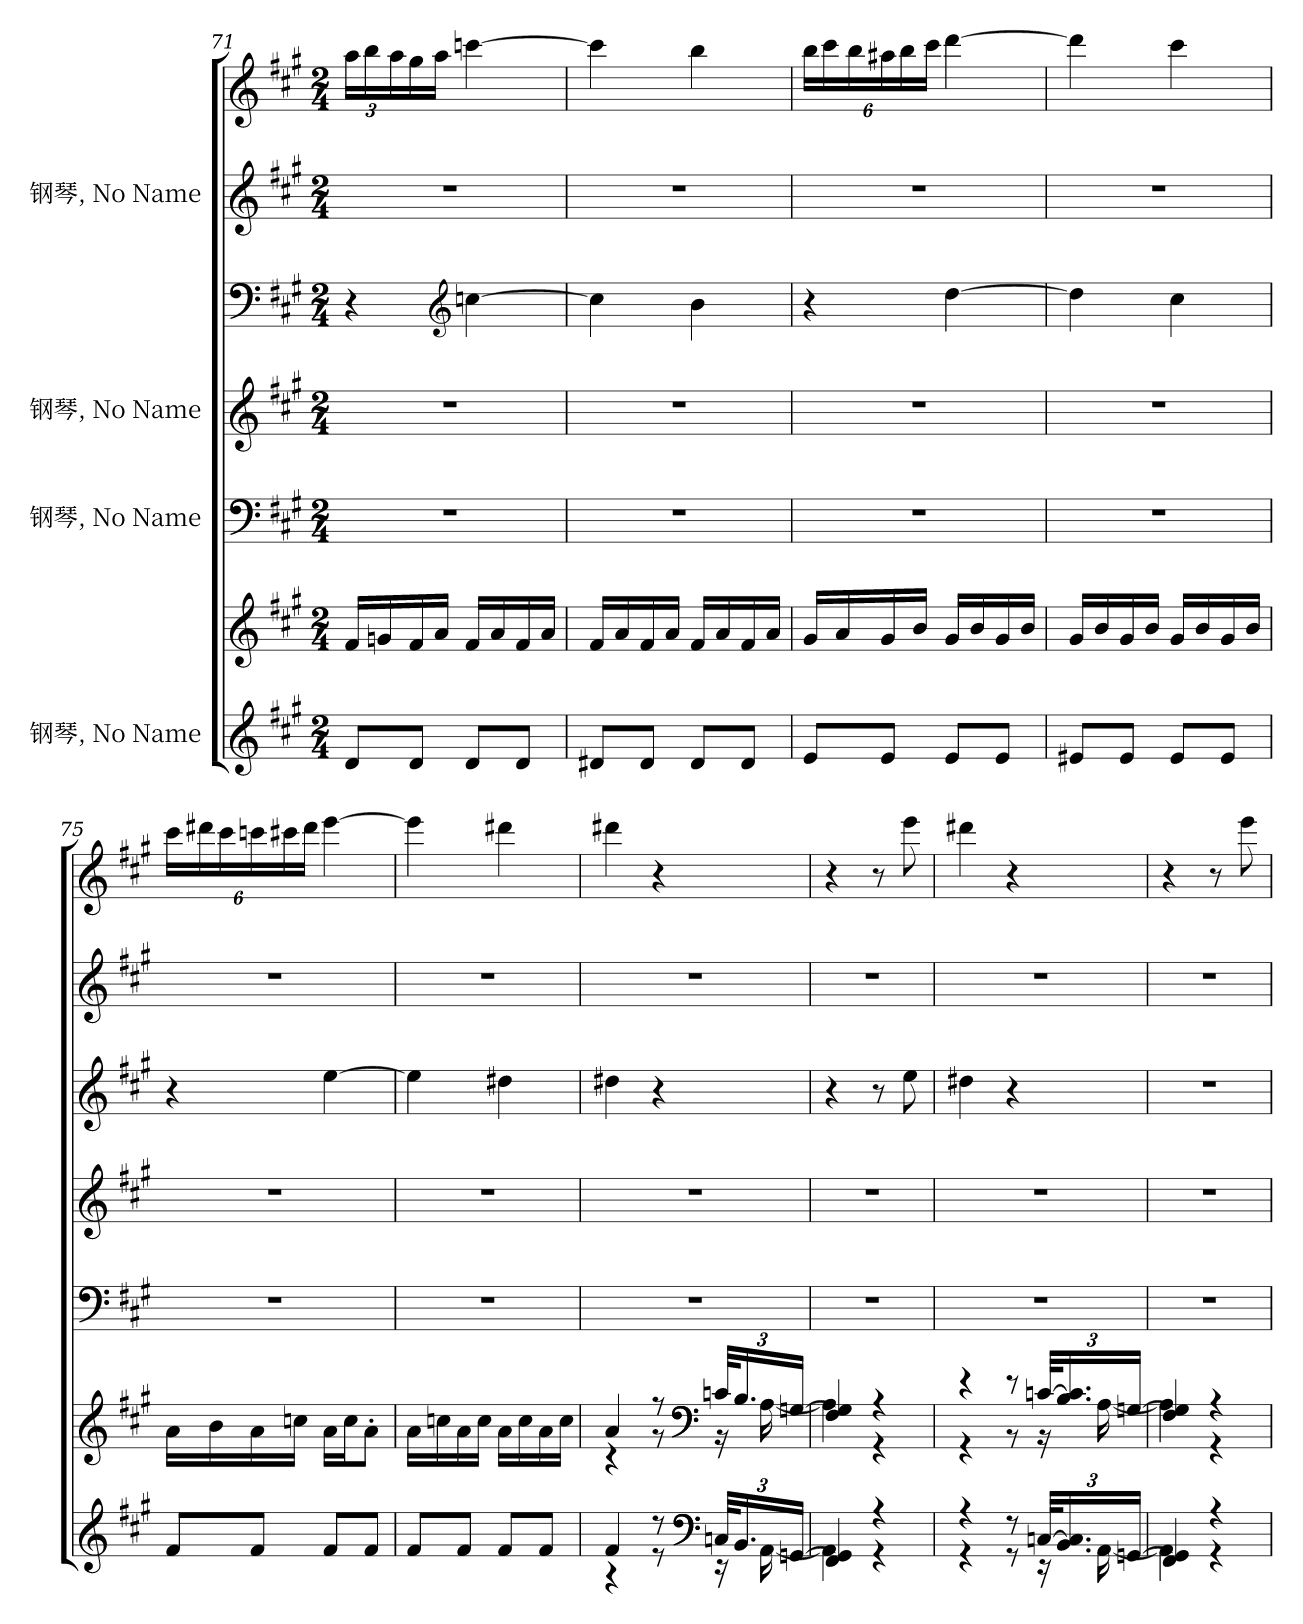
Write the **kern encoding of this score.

**kern	**kern	**kern	**kern	**kern	**kern	**kern
*part4	*part4	*part3	*part2	*part2	*part1	*part1
*staff7	*staff6	*staff5	*staff4	*staff3	*staff2	*staff1
*I"钢琴, No Name	*	*I"钢琴, No Name	*I"钢琴, No Name	*	*I"钢琴, No Name	*
!!LO:PB:g=z
*clefG2	*clefG2	*clefF4	*clefG2	*clefF4	*clefG2	*clefG2
*k[f#c#g#]	*k[f#c#g#]	*k[f#c#g#]	*k[f#c#g#]	*k[f#c#g#]	*k[f#c#g#]	*k[f#c#g#]
*M2/4	*M2/4	*M2/4	*M2/4	*M2/4	*M2/4	*M2/4
*	*	*	*	*	*	*Xbrackettup
=71	=71	=71	=71	=71	=71	=71
8d/L	16f#/LL	2r	2r	4r	2r	24aa\LL
.	.	.	.	.	.	24bb\
.	16gn/	.	.	.	.	.
.	.	.	.	.	.	24aa\
8d/J	16f#/	.	.	.	.	16gg#\
.	16a/JJ	.	.	.	.	16aa\JJ
*	*	*	*	*clefG2	*	*
*	*	*	*	*	*	*MM136
8d/L	16f#/LL	.	.	[4ccn\	.	[4cccn\
.	16a/	.	.	.	.	.
8d/J	16f#/	.	.	.	.	.
.	16a/JJ	.	.	.	.	.
=72	=72	=72	=72	=72	=72	=72
8d#X/L	16f#/LL	2r	2r	4cc\]	2r	4ccc\]
.	16a/	.	.	.	.	.
8d#/J	16f#/	.	.	.	.	.
.	16a/JJ	.	.	.	.	.
8d#/L	16f#/LL	.	.	4b\	.	4bb\
.	16a/	.	.	.	.	.
8d#/J	16f#/	.	.	.	.	.
.	16a/JJ	.	.	.	.	.
=73	=73	=73	=73	=73	=73	=73
8e/L	16g#/LL	2r	2r	4r	2r	24bb\LL
.	.	.	.	.	.	24ccc#\
.	16a/	.	.	.	.	.
.	.	.	.	.	.	24bb\
8e/J	16g#/	.	.	.	.	24aa#X\
.	.	.	.	.	.	24bb\
.	16b/JJ	.	.	.	.	.
.	.	.	.	.	.	24ccc#\JJ
*	*	*	*	*	*	*MM136
8e/L	16g#/LL	.	.	[4dd\	.	[4ddd\
.	16b/	.	.	.	.	.
8e/J	16g#/	.	.	.	.	.
.	16b/JJ	.	.	.	.	.
=74	=74	=74	=74	=74	=74	=74
8e#X/L	16g#/LL	2r	2r	4dd\]	2r	4ddd\]
.	16b/	.	.	.	.	.
8e#/J	16g#/	.	.	.	.	.
.	16b/JJ	.	.	.	.	.
8e#/L	16g#/LL	.	.	4cc#\	.	4ccc#\
.	16b/	.	.	.	.	.
8e#/J	16g#/	.	.	.	.	.
.	16b/JJ	.	.	.	.	.
!!LO:PB:g=z
=75	=75	=75	=75	=75	=75	=75
8f#/L	16a\LL	2r	2r	4r	2r	24ccc#\LL
.	.	.	.	.	.	24ddd#X\
.	16b\	.	.	.	.	.
.	.	.	.	.	.	24ccc#\
8f#/J	16a\	.	.	.	.	24cccn\
.	.	.	.	.	.	24ccc#X\
.	16ccn\JJ	.	.	.	.	.
.	.	.	.	.	.	24ddd#\JJ
*	*	*	*	*	*	*MM135
8f#/L	16a\LL	.	.	[4ee\	.	[4eee\
.	16cc\J	.	.	.	.	.
8f#/J	8a'\J	.	.	.	.	.
=76	=76	=76	=76	=76	=76	=76
8f#/L	16a\LL	2r	2r	4ee\]	2r	4eee\]
.	16ccn\	.	.	.	.	.
8f#/J	16a\	.	.	.	.	.
.	16cc\JJ	.	.	.	.	.
8f#/L	16a\LL	.	.	4dd#X\	.	4ddd#X\
.	16cc\	.	.	.	.	.
8f#/J	16a\	.	.	.	.	.
.	16cc\JJ	.	.	.	.	.
=77	=77	=77	=77	=77	=77	=77
*	*	*	*	*	*	*MM136
*^	*^	*	*	*	*	*
4f#/	4r	4a/	4r	2r	2r	4dd#X\	2r	4ddd#X\
8r	8r	8r	8r	.	.	4r	.	4r
*clefF4	*	*clefF4	*	*	*	*	*	*
*Xbrackettup	*	*Xbrackettup	*	*	*	*	*	*
48Cn/KLL	16r	48cn/KLL	16r	.	.	.	.	.
24.BB/	.	24.B/	.	.	.	.	.	.
.	[16AA\	.	[16A\	.	.	.	.	.
[24GGn/JJ	.	[24Gn/JJ	.	.	.	.	.	.
=78	=78	=78	=78	=78	=78	=78	=78	=78
*	*	*	*	*	*	*	*	*MM120
4FF#/ 4GG/]	4AA\]	4F#/ 4G/]	4A\]	2r	2r	4r	2r	4r
4r	4r	4r	4r	.	.	8r	.	8r
*	*	*	*	*	*	*	*	*MM134
.	.	.	.	.	.	8ee\	.	8eee\
!!LO:PB:g=z
=79	=79	=79	=79	=79	=79	=79	=79	=79
*	*	*	*	*	*	*	*	*MM136
4r	4r	4r	4r	2r	2r	4dd#X\	2r	4ddd#X\
8r	8r	8r	8r	.	.	4r	.	4r
[48Cn/KLL	16r	[48cn/KLL	16r	.	.	.	.	.
24.BB/ 24.C/]	.	24.B/ 24.c/]	.	.	.	.	.	.
.	[16AA\	.	[16A\	.	.	.	.	.
[24GGn/JJ	.	[24Gn/JJ	.	.	.	.	.	.
=80	=80	=80	=80	=80	=80	=80	=80	=80
*	*	*	*	*	*	*	*	*MM120
4FF#/ 4GG/]	4AA\]	4F#/ 4G/]	4A\]	2r	2r	2r	2r	4r
4r	4r	4r	4r	.	.	.	.	8r
.	.	.	.	.	.	.	.	8eee\
*v	*v	*	*	*	*	*	*	*
*	*v	*v	*	*	*	*	*
=	=	=	=	=	=	=
*-	*-	*-	*-	*-	*-	*-
